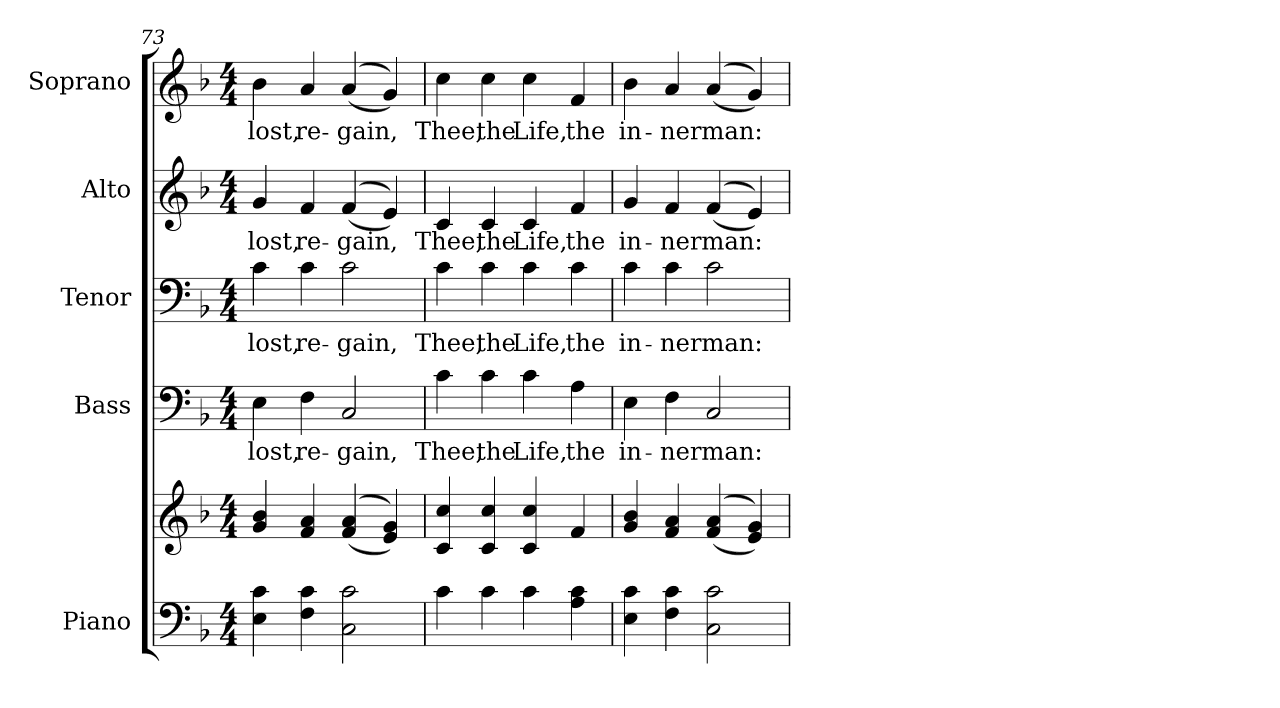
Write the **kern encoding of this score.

**kern	**kern	**kern	**text	**kern	**text	**kern	**text	**kern	**text
*part5	*part5	*part4	*part4	*part3	*part3	*part2	*part2	*part1	*part1
*staff6	*staff5	*staff4	*staff4	*staff3	*staff3	*staff2	*staff2	*staff1	*staff1
*I"Piano	*	*I"Bass	*	*I"Tenor	*	*I"Alto	*	*I"Soprano	*
*I'Pno.	*	*I'B.	*	*I'T.	*	*I'A.	*	*I'S.	*
!!LO:PB:g=z
*clefF4	*clefG2	*clefF4	*	*clefF4	*	*clefG2	*	*clefG2	*
*k[b-]	*k[b-]	*k[b-]	*	*k[b-]	*	*k[b-]	*	*k[b-]	*
*F:	*F:	*F:	*	*F:	*	*F:	*	*F:	*
*M4/4	*M4/4	*M4/4	*	*M4/4	*	*M4/4	*	*M4/4	*
=73	=73	=73	=73	=73	=73	=73	=73	=73	=73
!	!	!	!LO:LY:b:color=#000000	!	!	!	!	!	!
!	!	!	!	!	!LO:LY:b:color=#000000	!	!	!	!
!	!	!	!	!	!	!	!LO:LY:b:color=#000000	!	!
!	!	!	!	!	!	!	!	!	!LO:LY:b:color=#000000
4Ei\ 4ci	4gi/ 4b-i	4Ei\	lost,	4ci\	lost,	4gi/	lost,	4b-i\	lost,
!	!	!	!LO:LY:b:color=#000000	!	!	!	!	!	!
!	!	!	!	!	!LO:LY:b:color=#000000	!	!	!	!
!	!	!	!	!	!	!	!LO:LY:b:color=#000000	!	!
!	!	!	!	!	!	!	!	!	!LO:LY:b:color=#000000
4Fi\ 4ci	4fi/ 4ai	4Fi\	re-	4ci\	re-	4fi/	re-	4ai/	re-
!	!	!	!LO:LY:b:color=#000000	!	!	!	!	!	!
!	!	!	!	!	!LO:LY:b:color=#000000	!	!	!	!
!	!	!	!	!	!	!	!LO:LY:b:color=#000000	!	!
!	!	!	!	!	!	!	!	!	!LO:LY:b:color=#000000
2Ci\ 2ci	((4fi/ 4ai	2Ci/	-gain,	2ci\	-gain,	((4fi/	-gain,	((4ai/	-gain,
.	4ei/ 4gi))	.	.	.	.	4ei/))	.	4gi/))	.
=74	=74	=74	=74	=74	=74	=74	=74	=74	=74
!	!	!	!LO:LY:b:color=#000000	!	!	!	!	!	!
!	!	!	!	!	!LO:LY:b:color=#000000	!	!	!	!
!	!	!	!	!	!	!	!LO:LY:b:color=#000000	!	!
!	!	!	!	!	!	!	!	!	!LO:LY:b:color=#000000
4ci\	4ci/ 4cci	4ci\	Thee,	4ci\	Thee,	4ci/	Thee,	4cci\	Thee,
!	!	!	!LO:LY:b:color=#000000	!	!	!	!	!	!
!	!	!	!	!	!LO:LY:b:color=#000000	!	!	!	!
!	!	!	!	!	!	!	!LO:LY:b:color=#000000	!	!
!	!	!	!	!	!	!	!	!	!LO:LY:b:color=#000000
4ci\	4ci/ 4cci	4ci\	the	4ci\	the	4ci/	the	4cci\	the
!	!	!	!LO:LY:b:color=#000000	!	!	!	!	!	!
!	!	!	!	!	!LO:LY:b:color=#000000	!	!	!	!
!	!	!	!	!	!	!	!LO:LY:b:color=#000000	!	!
!	!	!	!	!	!	!	!	!	!LO:LY:b:color=#000000
4ci\	4ci/ 4cci	4ci\	Life,	4ci\	Life,	4ci/	Life,	4cci\	Life,
!	!	!	!LO:LY:b:color=#000000	!	!	!	!	!	!
!	!	!	!	!	!LO:LY:b:color=#000000	!	!	!	!
!	!	!	!	!	!	!	!LO:LY:b:color=#000000	!	!
!	!	!	!	!	!	!	!	!	!LO:LY:b:color=#000000
4Ai\ 4ci	4fi/	4Ai\	the	4ci\	the	4fi/	the	4fi/	the
!!LO:PB:g=z
=75	=75	=75	=75	=75	=75	=75	=75	=75	=75
!	!	!	!LO:LY:b:color=#000000	!	!	!	!	!	!
!	!	!	!	!	!LO:LY:b:color=#000000	!	!	!	!
!	!	!	!	!	!	!	!LO:LY:b:color=#000000	!	!
!	!	!	!	!	!	!	!	!	!LO:LY:b:color=#000000
4Ei\ 4ci	4gi/ 4b-i	4Ei\	in-	4ci\	in-	4gi/	in-	4b-i\	in-
!	!	!	!LO:LY:b:color=#000000	!	!	!	!	!	!
!	!	!	!	!	!LO:LY:b:color=#000000	!	!	!	!
!	!	!	!	!	!	!	!LO:LY:b:color=#000000	!	!
!	!	!	!	!	!	!	!	!	!LO:LY:b:color=#000000
4Fi\ 4ci	4fi/ 4ai	4Fi\	-ner	4ci\	-ner	4fi/	-ner	4ai/	-ner
!	!	!	!LO:LY:b:color=#000000	!	!	!	!	!	!
!	!	!	!	!	!LO:LY:b:color=#000000	!	!	!	!
!	!	!	!	!	!	!	!LO:LY:b:color=#000000	!	!
!	!	!	!	!	!	!	!	!	!LO:LY:b:color=#000000
2Ci\ 2ci	((4fi/ 4ai	2Ci/	man:	2ci\	man:	((4fi/	man:	((4ai/	man:
.	4ei/ 4gi))	.	.	.	.	4ei/))	.	4gi/))	.
=	=	=	=	=	=	=	=	=	=
*-	*-	*-	*-	*-	*-	*-	*-	*-	*-
